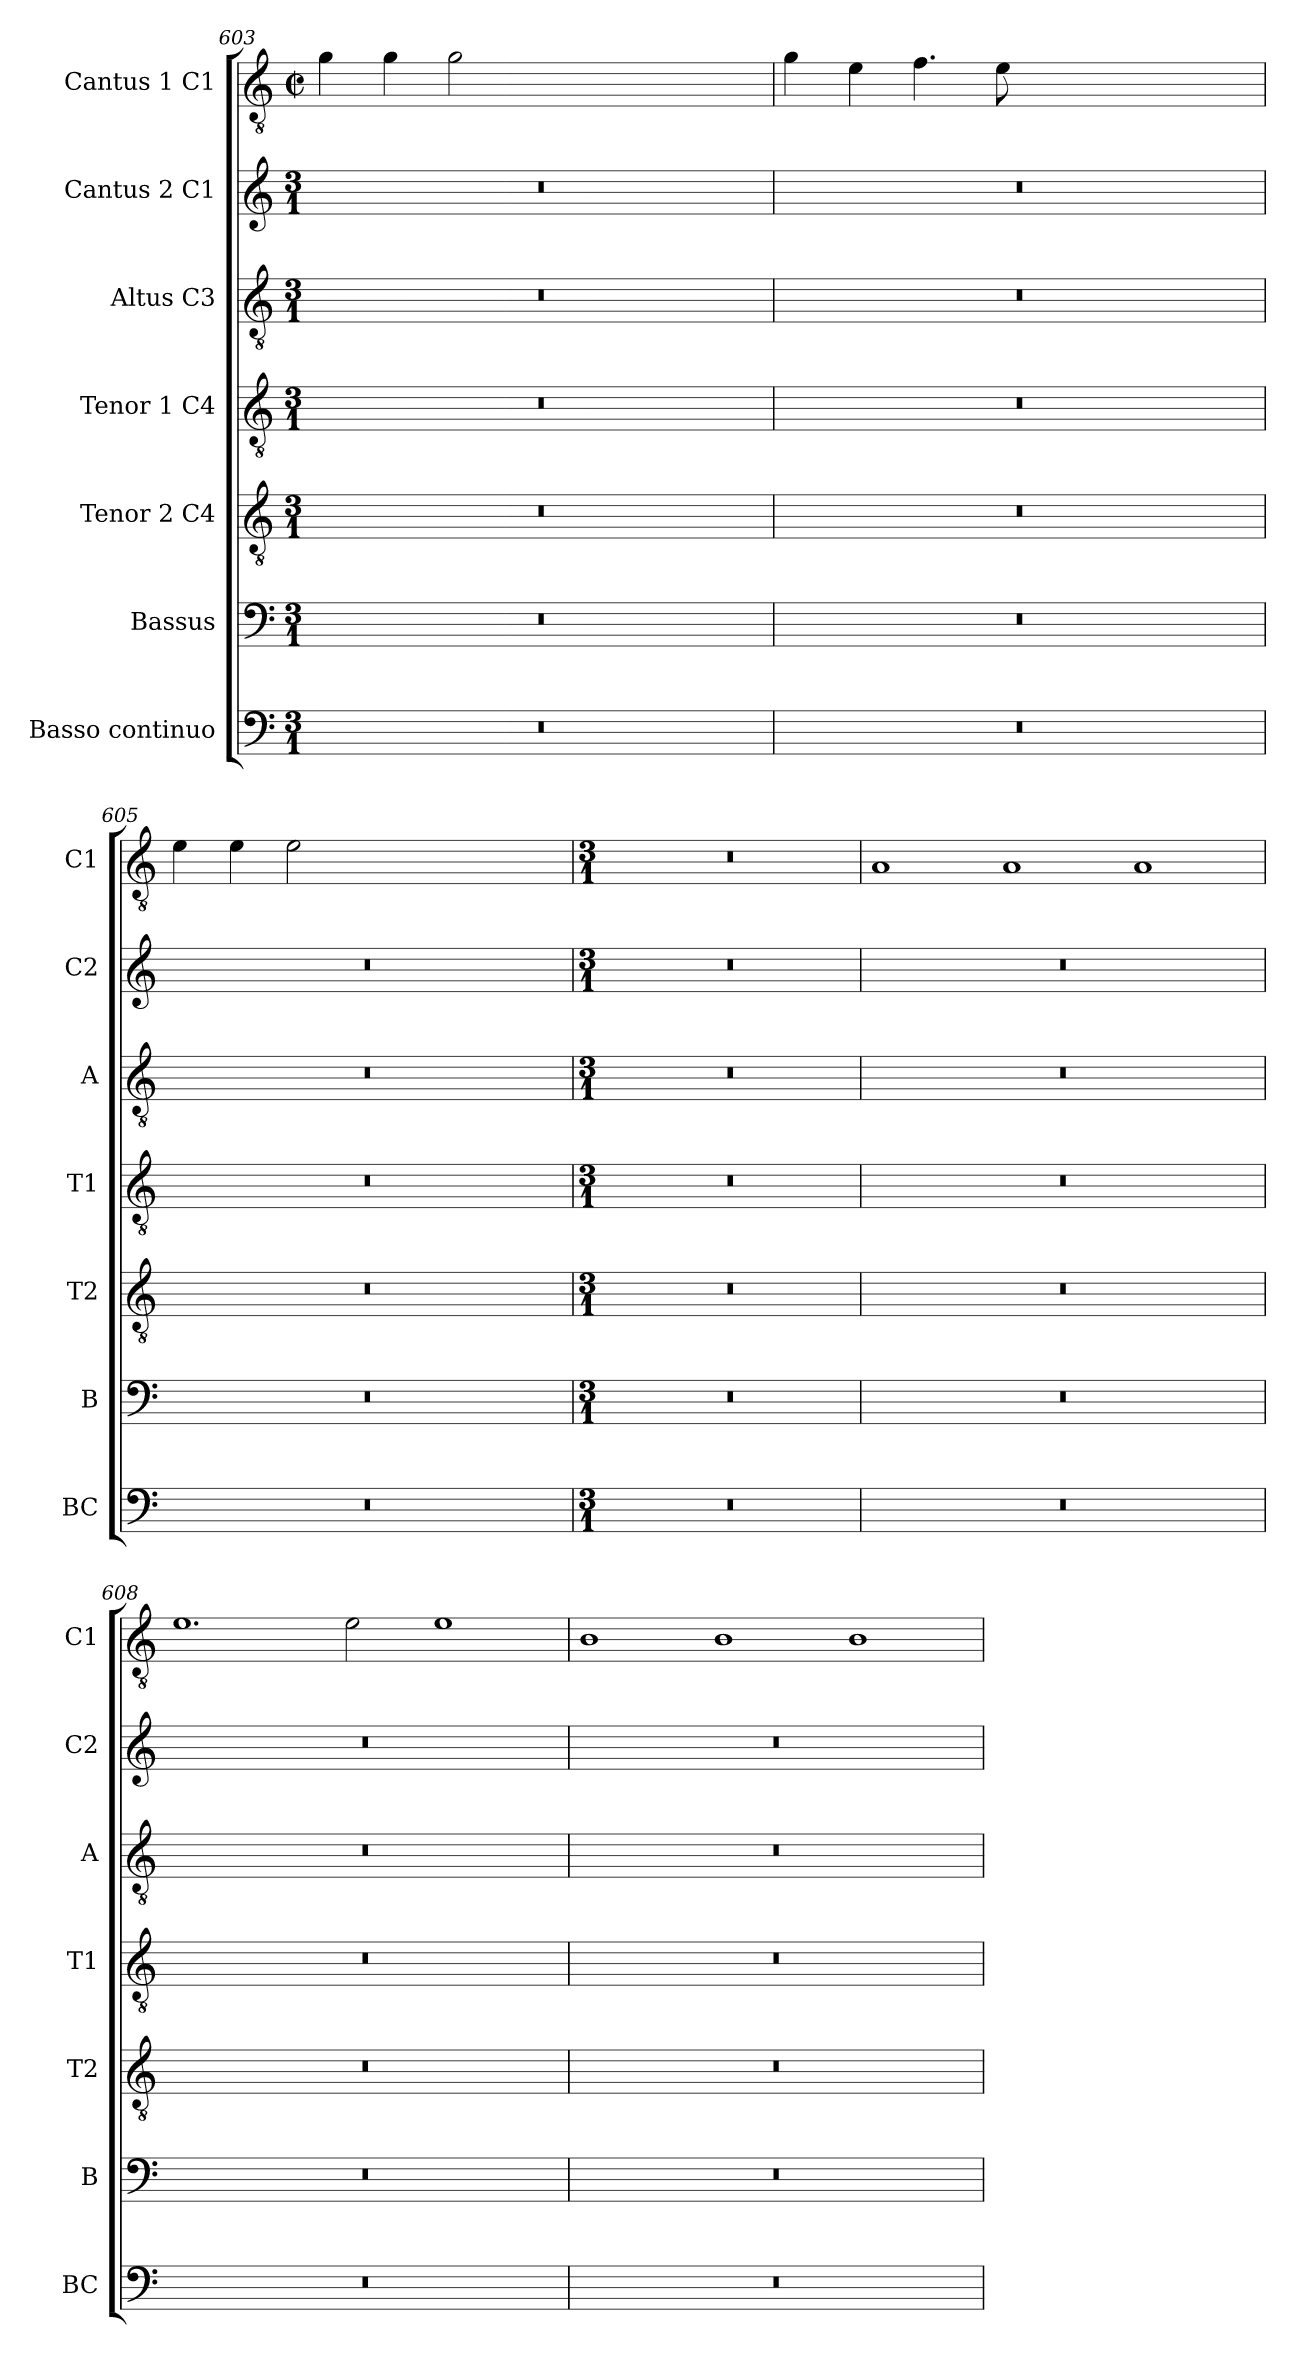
**kern	**kern	**kern	**kern	**kern	**kern	**kern
*part7	*part6	*part5	*part4	*part3	*part2	*part1
*staff7	*staff6	*staff5	*staff4	*staff3	*staff2	*staff1
*I"Basso continuo	*I"Bassus	*I"Tenor 2 C4	*I"Tenor 1 C4	*I"Altus C3	*I"Cantus 2 C1	*I"Cantus 1 C1
*I'BC	*I'B	*I'T2	*I'T1	*I'A	*I'C2	*I'C1
*clefF4	*clefF4	*clefGv2	*clefGv2	*clefGv2	*clefG2	*clefGv2
*ITrd7c12	*	*	*	*	*	*
*k[]	*k[]	*k[]	*k[]	*k[]	*k[]	*k[]
*C:	*C:	*C:	*C:	*C:	*C:	*C:
*M3/1	*M3/1	*M3/1	*M3/1	*M3/1	*M3/1	*M2/2
*	*	*	*	*	*	*met(c|)
=603	=603	=603	=603	=603	=603	=603
0.r	0.r	0.r	0.r	0.r	0.r	4g\
.	.	.	.	.	.	4g\
.	.	.	.	.	.	2g\
.	.	.	.	.	.	0ryy
=604	=604	=604	=604	=604	=604	=604
0.r	0.r	0.r	0.r	0.r	0.r	4g\
.	.	.	.	.	.	4e\
.	.	.	.	.	.	4.f\
.	.	.	.	.	.	8e\
.	.	.	.	.	.	0ryy
=605	=605	=605	=605	=605	=605	=605
0.r	0.r	0.r	0.r	0.r	0.r	4e\
.	.	.	.	.	.	4e\
.	.	.	.	.	.	2e\
.	.	.	.	.	.	0ryy
!!LO:LB:g=z
=606	=606	=606	=606	=606	=606	=606
*M3/1	*M3/1	*M3/1	*M3/1	*M3/1	*M3/1	*M3/1
!	!	!	!	!	!	!LO:N:vis=1
0.r	0.r	0.r	0.r	0.r	0.r	0.r
=607	=607	=607	=607	=607	=607	=607
0.r	0.r	0.r	0.r	0.r	0.r	1A
.	.	.	.	.	.	1A
.	.	.	.	.	.	1A
=608	=608	=608	=608	=608	=608	=608
0.r	0.r	0.r	0.r	0.r	0.r	1.e
.	.	.	.	.	.	2e\
.	.	.	.	.	.	1e
=609	=609	=609	=609	=609	=609	=609
0.r	0.r	0.r	0.r	0.r	0.r	1B
.	.	.	.	.	.	1B
.	.	.	.	.	.	1B
=	=	=	=	=	=	=
*-	*-	*-	*-	*-	*-	*-
